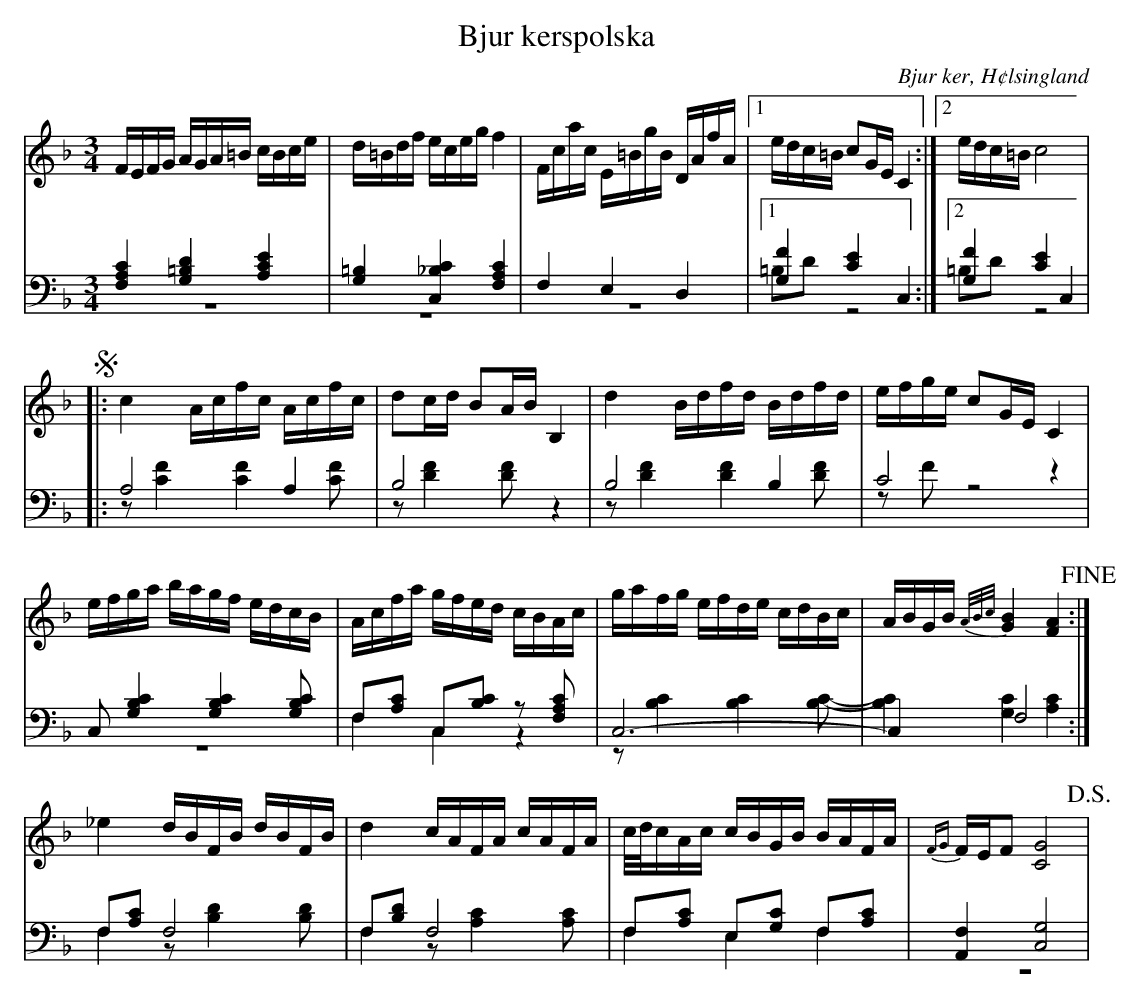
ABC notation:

X:1
T: Bjur kerspolska
O: Bjur ker, H¢lsingland
M: 3/4
L: 1/16
K: F
V:1
V:2
V:3 merge
V:1
FEFG AGA=B cBce|d=Bdf eceg f4|Fcac E=BgB DAfA|1 edc=B c2GE C4:|2 edc=B c8 |
!segno! |:c4 Acfc Acfc|d2cd B2AB B,4|d4 Bdfd Bdfd|efge c2GE C4|
efga bagf edcB|Acfa gfed cBAc|gafg efde cdBc|ABGB {A/B/c/}[G4B4] [F4A4] !fine!:|
_e4 dBFB dBFB|d4 cAFA cAFA|c/d/cAc cBGB BAFA|{FG}FEF2 [C8G8] !D.S.!|
V:2 clef=bass
[F,4A,4C4] [G,4=B,4D4] [A,4C4E4]|[G,4=B,4] [C,4_B,4C4] [F,4A,4C4]|F,4 E,4 D,4|1 [G,4F4] [C4E4] C,4:|2 [G,4F4] [C4E4] C,4 |
|:A,8 A,4|B,8 z4|B,8  B,4|C8 z4|
C,2 [G,4B,4C4] [G,4B,4C4] [G,2B,2C2]|F,2[A,2C2] C,2[B,2C2] z2 [F,2A,2C2]|C,12-|C,4 F,8:|
F,2[A,2C2] F,8|F,2[B,2D2] F,8|F,2[A,2C2] E,2[G,2C2] F,2[A,2C2]|[A,,4F,4] [C,8G,8] |
V:3 clef=bass
z12|z12|z12|1 =B,2D2 z8:|2 =B,2D2 z8|
|:z2 [C4F4] [C4F4] [C2F2]|z2 [D4F4] [D2F2] z4|z2 [D4F4] [D4F4] [D2F2]|z2 F2 z8|
z12|F,4 C,4 z4|z2 [B,4C4] [B,4C4] [B,2C2]-|[B,4C4] [G,4C4] [A,4C4]:|
F,4 z2 [B,4D4] [B,2D2]|F,4 z2 [A,4C4] [A,2C2]|F,4 E,4 F,4|z12|
